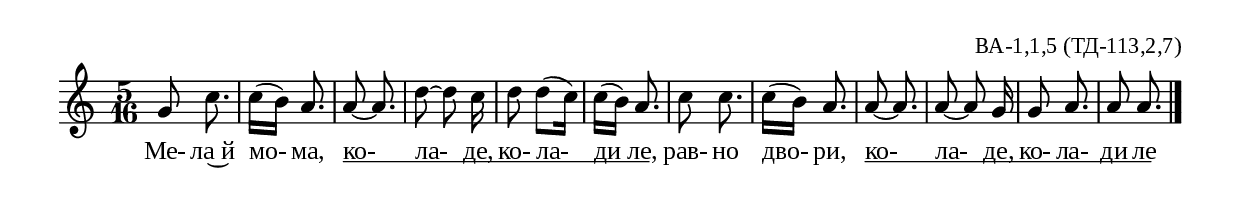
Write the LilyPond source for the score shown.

%{
ba_001_1_05
td_113_2_7
%}

\include "td-preamble.ly"

\score {
\relative c'' {
%\tempo 8 = 152
\time 5/16
g8 c8.\noBeam | c16[( b]) a8. | a8~ a8.\noBeam | d8~ d\noBeam c16 |
d8 d[( c16]) | c[( b]) a8. | c8 c8.\noBeam c16[( b]) a8. |
a8~ a8.\noBeam | a8~ a\noBeam g16 | g8 a8.\noBeam a8 a8.\noBeam
 \bar "|." 
}
\addlyrics { Ме- ла~й мо- ма, 
ко- \startTextSpan ла- де, ко- ла- ди ле, \stopTextSpan
рав- но дво- ри,
ко-  \startTextSpan ла- де, ко- ла- ди ле \stopTextSpan }
%
\layout {
  indent = #0
  line-width = 190\mm
  ragged-right=##f
\context {
      \Lyrics
      \consists "Text_spanner_engraver"
      \override TextSpanner #'direction = #DOWN
      \override TextSpanner #'style = #'line    
      \override TextSpanner #'outside-staff-priority = ##f
      \override TextSpanner #'padding = #0.2 % sets the distance of the line from the lyrics
      \override TextSpanner #'bound-details =
      #`((left . ((Y . 0)
                  (padding . 0)
                  (attach-dir . ,LEFT)))
         (left-broken . ((end-on-note . #t)))
         (right . ((Y . 0)
                   (padding . 0)
                   (attach-dir . ,RIGHT))))
    }

}
%
\midi { 
	\context {
		\Score tempoWholesPerMinute = #(ly:make-moment 152 8)
		}
	}
}
%
\header{
  opus = "ВА-1,1,5 (ТД-113,2,7)"
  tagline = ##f
}


